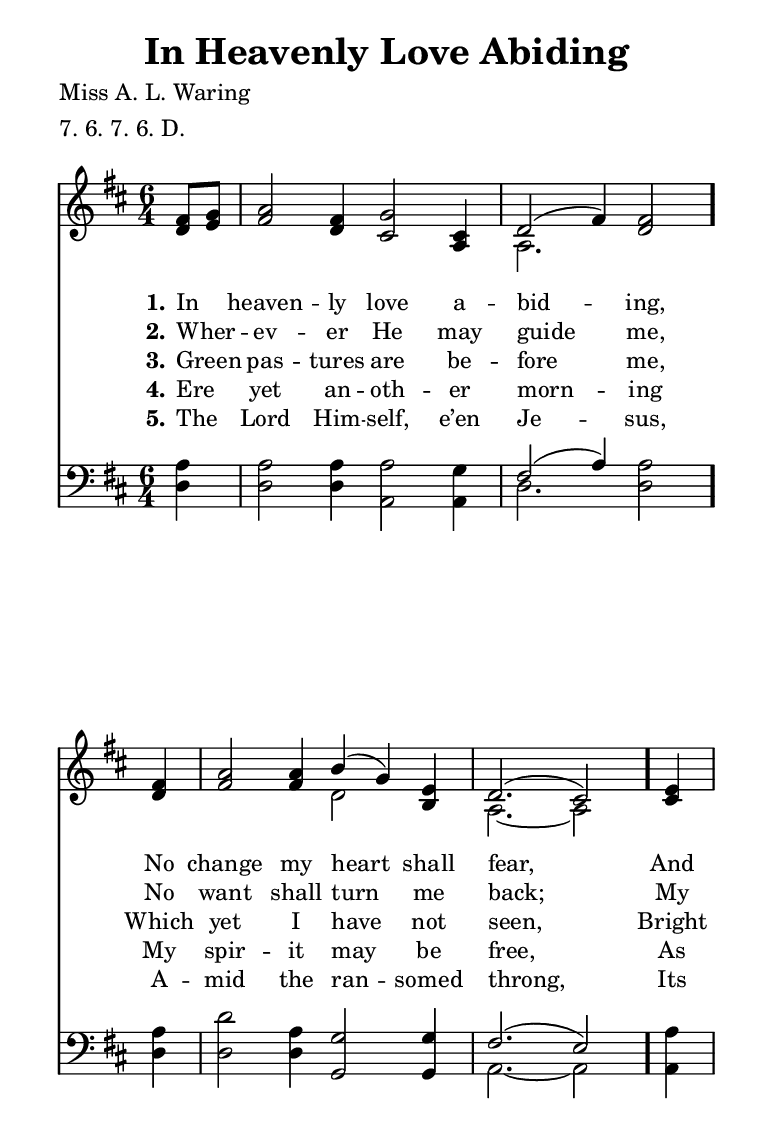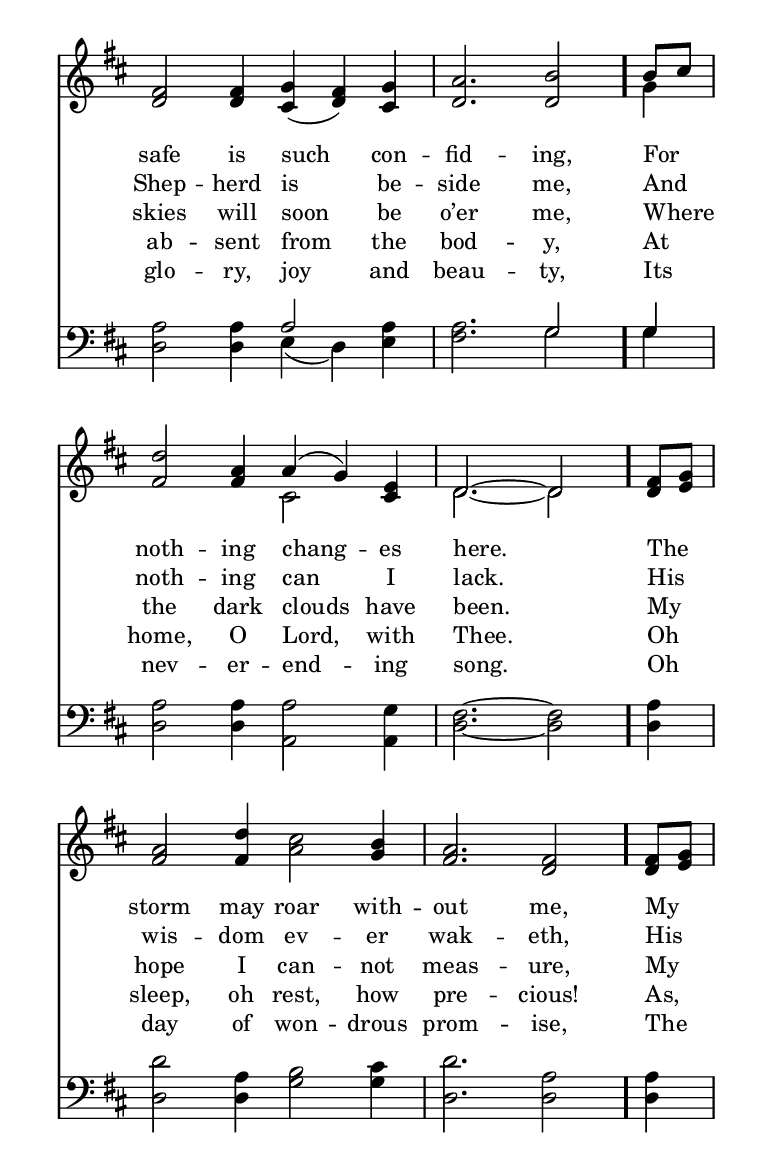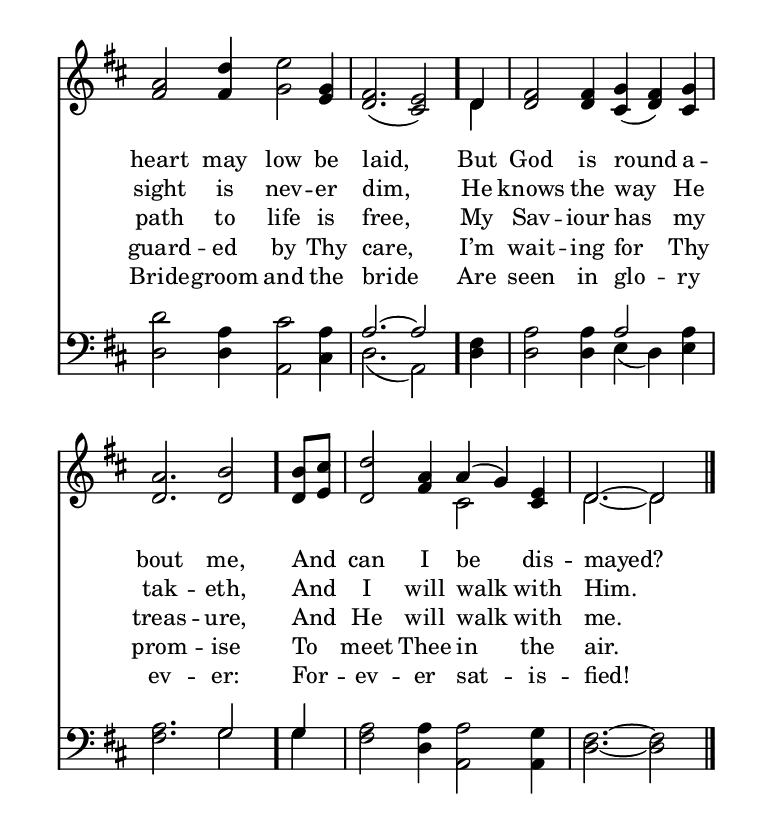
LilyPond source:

\include "common/global.ily"
\paper {
  \include "common/paper.ily"
}

\header{
  hymnnumber = "228"
  title = "In Heavenly Love Abiding"
  tunename = "Confidence"
  meter = "7. 6. 7. 6. D."
  poet = "Miss A. L. Waring"
  composer = ""
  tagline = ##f
}

global = {
  \include "common/overrides.ily"
  \override Staff.TimeSignature.style = #'numbered
  \time 6/4
  \override Score.MetronomeMark.transparent = ##t % hide all fermata changes too
  \tempo 4=120
  \key d \major
  \partial 4
  \autoBeamOff
}

notesSoprano = {
\global
\relative c' {

  fis8[ g] | a2 fis4 g2 cis,4 | d2( fis4) fis2
  fis4 | a2 a4 b( g) e | d2.( cis2)
  e4 | fis2 fis4 g( fis) g | a2. b2
  b8[ cis] | d2 a4 a( g) e | d2. ~ d2
  fis8[ g] a2 d4 cis2 b4 | a2. fis2
  fis8[ g] | a2 d4 e2 g,4 | fis2.( e2)
  d4 | fis2 fis4 g( fis) g | a2. b2
  b8[ cis] | d2 a4 a( g) e | d2. ~ d2

  \bar "|."

}
}

notesAlto = {
\global
\relative e' {

  d8[ e] | fis2 d4 cis2 a4 | a2. d2
  d4 | fis2 fis4 d2 b4 | a2. ~ a2
  cis4 | d2 d4 cis( d) cis | d2. d2
  g4 | fis2 fis4 cis2 cis4 | d2. ~ d2
  d8[ e] | fis2 fis4 a2 g4 | fis2. d2
  d8[ e] | fis2 fis4 g2 e4 | d2.( cis2)
  d4 | d2 d4 cis( d) cis | d2. d2
  d8[ e] | d2 fis4 cis2 cis4 | d2. ~ d2

}
}

notesTenor = {
\global
\relative a {

  a4 | a2 a4 a2 g4 | fis2( a4) a2
  a4 | d2 a4 g2 g4 | fis2.( e2)
  a4 | a2 a4 a2 a4 | a2. g2
  g4 | a2 a4 a2 g4 | fis2. ~ fis2
  a4 | d2 a4 b2 cis4 | d2. a2
  a4 | d2 a4 cis2 a4 | a2. ~ a2
  fis4 | a2 a4 a2 a4 | a2. g2
  g4 | a2 a4 a2 g4 | fis2. ~ fis2

}
}

notesBass = {
\global
\relative f {

  d4 | d2 d4 a2 a4 | d2. d2
  d4 | d2 d4 g,2 g4 | a2. ~ a2
  a4 | d2 d4 e( d) e | fis2. g2
  g4 | d2 d4 a2 a4 | d2. ~ d2
  d4 | d2 d4 g2 g4 | d2. d2
  d4 | d2 d4 a2 cis4 | d2.( a2)
  d4 | d2 d4 e( d) e | fis2. g2
  g4 | fis2 d4 a2 a4 | d2. ~ d2

}
}

wordsA = \lyricmode {
\set stanza = "1."

In heaven -- ly love a -- bid -- ing, \bar "."
No change my heart shall fear, \bar "."
And safe is such con -- fid -- ing, \bar "."
For noth -- ing chang -- es here. \bar "."
The storm may roar with -- out me, \bar "."
My heart may low be laid, \bar "."
But God is round a -- bout me, \bar "."
And can I be dis -- mayed? \bar "."

}

wordsB = \lyricmode {
\set stanza = "2."

Wher -- ev -- er He may guide me,
No want shall turn me back;
My Shep -- herd is be -- side me,
And noth -- ing can I lack.
His wis -- dom ev -- er wak -- eth,
His sight is nev -- er dim,
He knows the way He tak -- eth,
And I will walk with Him.

}

wordsC = \lyricmode {
\set stanza = "3."

Green pas -- tures are be -- fore me,
Which yet I have not seen,
Bright skies will soon be o’er me,
Where the dark clouds have been.
My hope I can -- not meas -- ure,
My path to life is free,
My Sav -- iour has my treas -- ure,
And He will walk with me.

}

wordsD = \lyricmode {
\set stanza = "4."

Ere yet an -- oth -- er morn -- ing
My spir -- it may be free,
As ab -- sent from the bod -- y,
At home, O Lord, with Thee.
Oh sleep, oh rest, how pre -- cious!
As, guard -- ed by Thy care,
I’m wait -- ing for Thy prom -- ise
To meet Thee in the air.

}

wordsE = \lyricmode {
\set stanza = "5."

The Lord Him -- self, e’en Je -- sus,
A -- mid the ran -- somed throng,
Its glo -- ry, joy and beau -- ty,
Its nev -- er -- end -- ing song.
Oh day of won -- drous prom -- ise,
The Bride -- groom and the bride
Are seen in glo -- ry ev -- er:
For -- ev -- er sat -- is -- fied!

}

\score {
  \context ChoirStaff <<
    \context Staff = upper <<
      \set Staff.autoBeaming = ##f
      \set ChoirStaff.systemStartDelimiter = #'SystemStartBar
      \set ChoirStaff.printPartCombineTexts = ##f
      \partcombine #'(2 . 11) \notesSoprano \notesAlto
      \context NullVoice = sopranos { \voiceOne << \notesSoprano >> }
      \context Lyrics = one   \lyricsto sopranos \wordsA
      \context Lyrics = two   \lyricsto sopranos \wordsB
      \context Lyrics = three \lyricsto sopranos \wordsC
      \context Lyrics = four  \lyricsto sopranos \wordsD
      \context Lyrics = five  \lyricsto sopranos \wordsE
    >>
    \context Staff = men <<
      \set Staff.autoBeaming = ##f
      \clef bass
      \set ChoirStaff.printPartCombineTexts = ##f
      \partcombine #'(2 . 11) \notesTenor \notesBass
    >>
  >>
  \layout {
    \include "common/layout.ily"
  }
  \midi{
    \include "common/midi.ily"
  }
}

\version "2.19.49"  % necessary for upgrading to future LilyPond versions.

% vi:set et ts=2 sw=2 ai nocindent syntax=lilypond:
